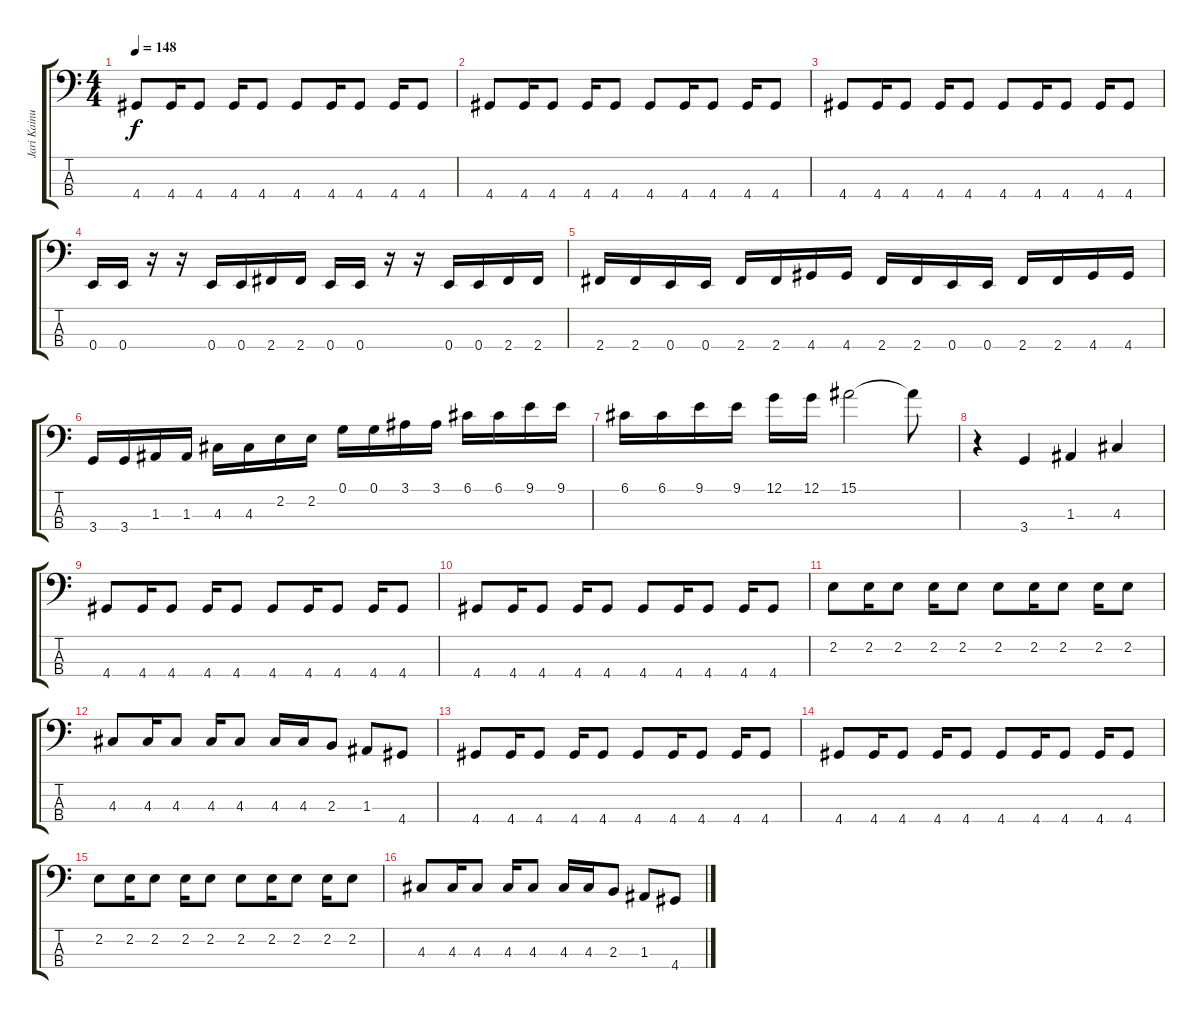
\track ("Jari Kainulainen" "Jari Kainu") {instrument electricbassfinger}
\staff {score tabs}
\tuning (G2 D2 A1 E1) {hide}
\ts (4 4)
\tempo 148
\clef f4
\ks c
4.4.8{dy f} 4.4.16 4.4.8 4.4.16 4.4.8 4.4.8 4.4.16 4.4.8 4.4.16 4.4.8 |
4.4.8 4.4.16 4.4.8 4.4.16 4.4.8 4.4.8 4.4.16 4.4.8 4.4.16 4.4.8 |
4.4.8 4.4.16 4.4.8 4.4.16 4.4.8 4.4.8 4.4.16 4.4.8 4.4.16 4.4.8 |
0.4.16 0.4.16 r.16 r.16 0.4.16 0.4.16 2.4.16 2.4.16 0.4.16 0.4.16 r.16 r.16 0.4.16 0.4.16 2.4.16 2.4.16 |
2.4.16 2.4.16 0.4.16 0.4.16 2.4.16 2.4.16 4.4.16 4.4.16 2.4.16 2.4.16 0.4.16 0.4.16 2.4.16 2.4.16 4.4.16 4.4.16 |
3.4.16 3.4.16 1.3.16 1.3.16 4.3.16 4.3.16 2.2.16 2.2.16 0.1.16 0.1.16 3.1.16 3.1.16 6.1.16 6.1.16 9.1.16 9.1.16 |
6.1.16 6.1.16 9.1.16 9.1.16 12.1.16 12.1.16 15.1.2 15.1{t}.8 |
r.4 3.4.4 1.3.4 4.3.4 |
4.4.8 4.4.16 4.4.8 4.4.16 4.4.8 4.4.8 4.4.16 4.4.8 4.4.16 4.4.8 |
4.4.8 4.4.16 4.4.8 4.4.16 4.4.8 4.4.8 4.4.16 4.4.8 4.4.16 4.4.8 |
2.2.8 2.2.16 2.2.8 2.2.16 2.2.8 2.2.8 2.2.16 2.2.8 2.2.16 2.2.8 |
4.3.8 4.3.16 4.3.8 4.3.16 4.3.8 4.3.16 4.3.16 2.3.8 1.3.8 4.4.8 |
4.4.8 4.4.16 4.4.8 4.4.16 4.4.8 4.4.8 4.4.16 4.4.8 4.4.16 4.4.8 |
4.4.8 4.4.16 4.4.8 4.4.16 4.4.8 4.4.8 4.4.16 4.4.8 4.4.16 4.4.8 |
2.2.8 2.2.16 2.2.8 2.2.16 2.2.8 2.2.8 2.2.16 2.2.8 2.2.16 2.2.8 |
4.3.8 4.3.16 4.3.8 4.3.16 4.3.8 4.3.16 4.3.16 2.3.8 1.3.8 4.4.8
